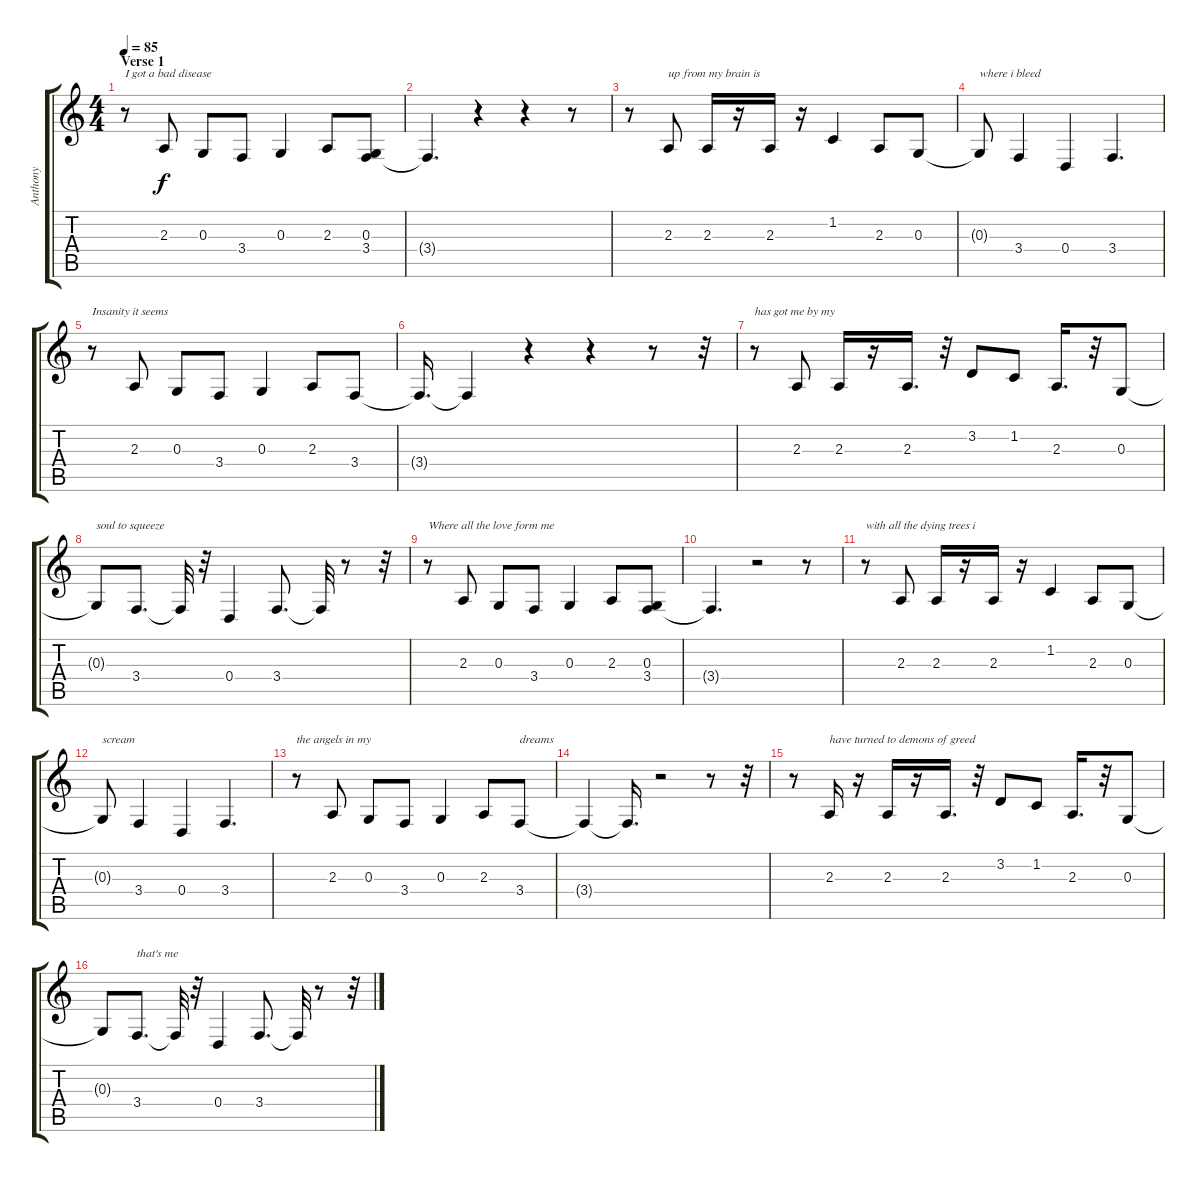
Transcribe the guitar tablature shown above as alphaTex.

\track ("Anthony" "Anthony") {instrument cello}
\staff {score tabs}
\tuning (E4 B3 G3 D3 A2 E2) {hide}
\ts (4 4)
\section ("" "Verse 1")
\tempo 85
\clef g2
\ks c
r.8{txt "I got a bad disease" dy f} 2.3.8 0.3.8 3.4.8 0.3.4 2.3.8 (0.3 3.4).8 |
3.4{t}.4{d} r.4 r.4 r.8 |
r.8 2.3.8{txt "up from my brain is"} 2.3.16 r.16 2.3.16 r.16 1.2.4 2.3.8 0.3.8 |
0.3{t}.8{txt "where i bleed"} 3.4.4 0.4.4 3.4.4{d} |
r.8{txt "Insanity it seems"} 2.3.8 0.3.8 3.4.8 0.3.4 2.3.8 3.4.8 |
3.4{t}.16{d} 3.4{t}.4 r.4 r.4 r.8 r.32 |
r.8{txt "has got me by my"} 2.3.8 2.3.16 r.16 2.3.16{d} r.32 3.2.8 1.2.8 2.3.16{d} r.32 0.3.8 |
0.3{t}.8{txt "soul to squeeze"} 3.4.8{d} 3.4{t}.32 r.32 0.4.4 3.4.8{d} 3.4{t}.32 r.8 r.32 |
r.8{txt "Where all the love form me"} 2.3.8 0.3.8 3.4.8 0.3.4 2.3.8 (0.3 3.4).8 |
3.4{t}.4{d} r.2 r.8 |
r.8{txt "with all the dying trees i"} 2.3.8 2.3.16 r.16 2.3.16 r.16 1.2.4 2.3.8 0.3.8 |
0.3{t}.8{txt "scream"} 3.4.4 0.4.4 3.4.4{d} |
r.8{txt "the angels in my"} 2.3.8 0.3.8 3.4.8 0.3.4 2.3.8 3.4.8{txt "dreams"} |
3.4{t}.4 3.4{t}.16{d} r.2 r.8 r.32 |
r.8 2.3.16{txt "have turned to demons of greed"} r.16 2.3.16 r.16 2.3.16{d} r.32 3.2.8 1.2.8 2.3.16{d} r.32 0.3.8 |
0.3{t}.8 3.4.8{d txt "that's me"} 3.4{t}.32 r.32 0.4.4 3.4.8{d} 3.4{t}.32 r.8 r.32
